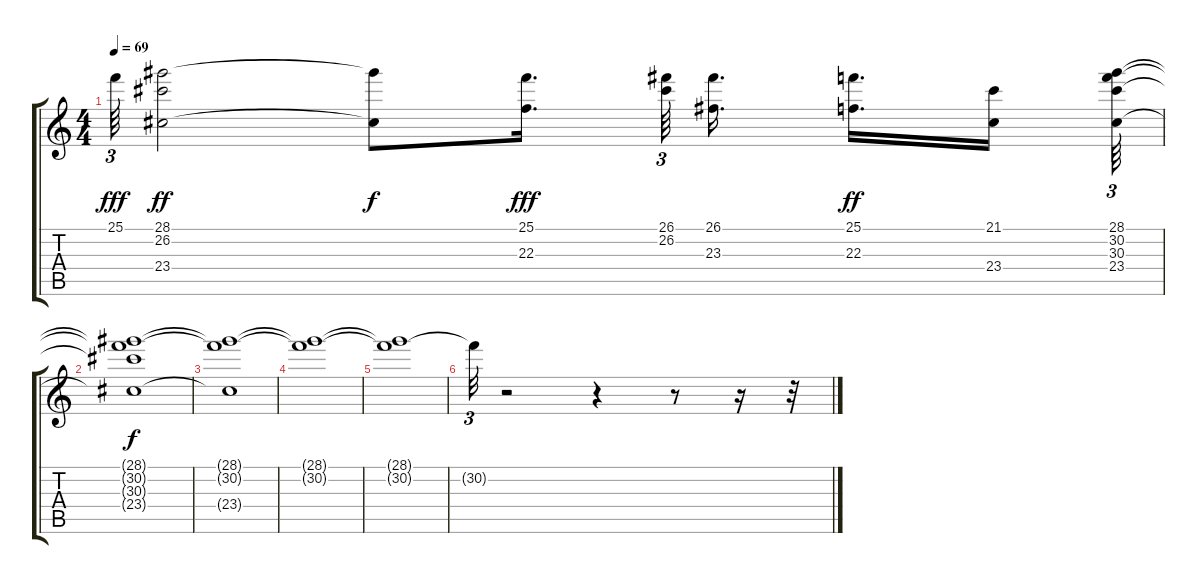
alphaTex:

\track "" {instrument brightacousticpiano}
\staff {score tabs}
\tuning (E4 B3 G3 D3 A2 E2) {hide}
\ts (4 4)
\tempo 69
\clef g2
\ks c
25.1.64{tu (3 2) dy fff} (28.1 26.2 23.4).2{dy ff} (28.1{t} 23.4{t}).8{dy f} (25.1 22.3).16{d dy fff beam splitsecondary} (26.1 26.2).64{tu (3 2)} (26.1 23.3).16{d} (25.1 22.3).16{d dy ff} (21.1 23.4).16{beam splitsecondary} (28.1 30.2 30.3 23.4).64{tu (3 2)} |
(28.1{t} 30.2{t} 30.3{t} 23.4{t}).1{dy f} |
(28.1{t} 30.2{t} 23.4{t}).1 |
(28.1{t} 30.2{t}).1 |
(28.1{t} 30.2{t}).1 |
30.2{t}.32{tu (3 2)} r.2 r.4 r.8 r.16 r.32
